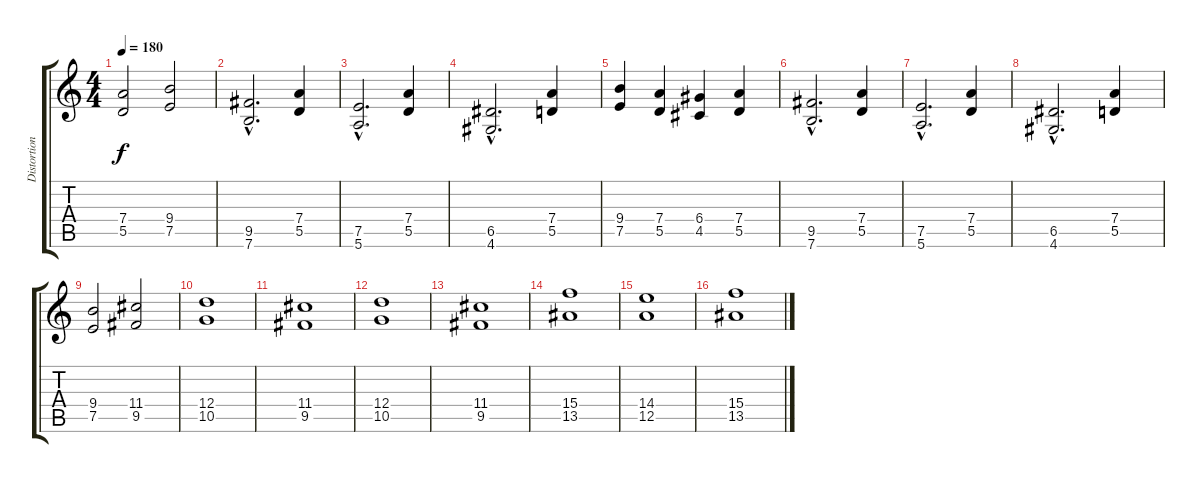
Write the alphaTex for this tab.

\track ("Distortion Guitar" "Distortion") {instrument distortionguitar}
\staff {score tabs}
\tuning (E4 B3 G3 D3 A2 E2) {hide}
\ts (4 4)
\tempo 180
\clef g2
\ks c
(7.4 5.5).2{dy f} (9.4 7.5).2 |
(9.5{hac} 7.6{hac}).2{d} (7.4 5.5).4 |
(7.5{hac} 5.6{hac}).2{d} (7.4 5.5).4 |
(6.5{hac} 4.6{hac}).2{d} (7.4 5.5).4 |
(9.4 7.5).4 (7.4 5.5).4 (6.4 4.5).4 (7.4 5.5).4 |
(9.5{hac} 7.6{hac}).2{d} (7.4 5.5).4 |
(7.5{hac} 5.6{hac}).2{d} (7.4 5.5).4 |
(6.5{hac} 4.6{hac}).2{d} (7.4 5.5).4 |
(9.4 7.5).2 (11.4 9.5).2 |
(12.4 10.5).1 |
(11.4 9.5).1 |
(12.4 10.5).1 |
(11.4 9.5).1 |
(15.4 13.5).1 |
(14.4 12.5).1 |
(15.4 13.5).1
